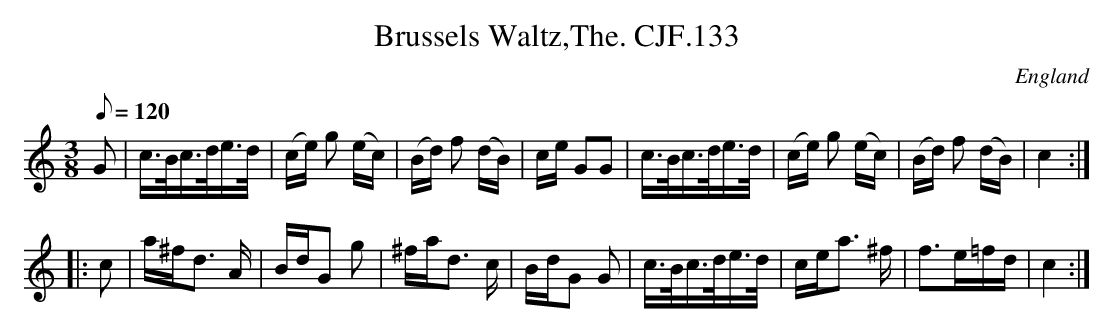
X:1
T:Brussels Waltz,The. CJF.133
L:1/16
M:3/8
O:England
Q:1/8=120
K:C
G2|c>Bc>de>d|(ce) g2 (ec)|(Bd) f2 (dB)|\
ce G2G2|c>Bc>de>d|(ce) g2 (ec)|(Bd) f2 (dB)|c4:|!
|:c2|a^fd3 A|BdG2 g2|^fad3 c|BdG2 G2|\
c>Bc>de>d|cea3 ^f|f3e=fd|c4:|
